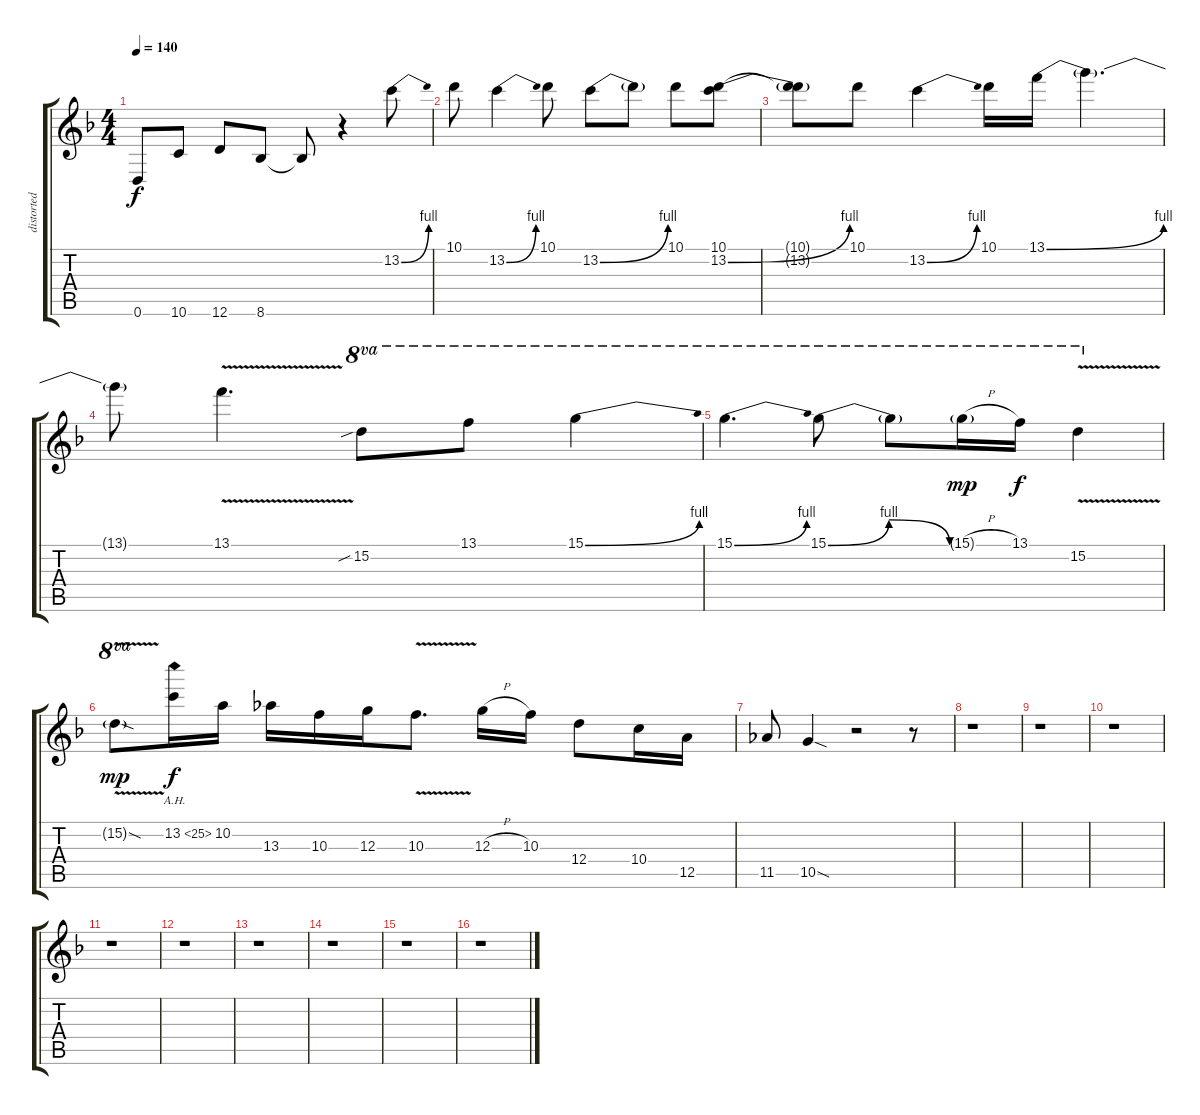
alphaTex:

\track ("distorted guitar" "distorted ") {instrument distortionguitar}
\staff {score tabs}
\tuning (E4 B3 G3 D3 A2 D2) {hide}
\ts (4 4)
\tempo 140
\clef g2
\ks f
0.6.8{dy f} 10.6.8 12.6.8 8.6.8 8.6{t}.8 r.4 13.2{be (bend 0 0 60 4)}.8 |
10.1.8 13.2{be (bend 0 0 60 4)}.4 10.1.8 13.2{be (bend 0 0 60 4)}.8 13.2{t}.8 10.1.8 (10.1 13.2{be (bend 0 0 60 4)}).8 |
(10.1{t} 13.2{t}).8 10.1.8 13.2{be (bend 0 0 60 4)}.4 10.1.16 13.1{be (bend 0 0 60 4)}.16 13.1{t}.4{d} |
13.1{t}.8 13.1{v}.4{d} 15.2{sib}.8{ot 8va} 13.1.8{ot 8va} 15.1{be (bend 0 0 60 4)}.4{ot 8va} |
15.1{be (bend 0 0 60 4)}.4{d ot 8va} 15.1{be (bendrelease 0 0 15 4 15 4 60 0)}.8{ot 8va} 15.1{t}.8{ot 8va} 15.1{h g}.16{ot 8va dy mp} 13.1.16{ot 8va dy f} 15.2{v}.4{ot 8va} |
15.2{v sod g}.8{ot 8va dy mp} 13.2{ah 12}.16{dy f} 10.2.16 13.3.16 10.3.16 12.3.16 10.3{v}.8{d} 12.3{h}.16 10.3.16 12.4.8 10.4.16 12.5.16 |
11.5.8 10.5{sod}.4 r.2 r.8 |
r.1 |
r.1 |
r.1 |
r.1 |
r.1 |
r.1 |
r.1 |
r.1 |
r.1
